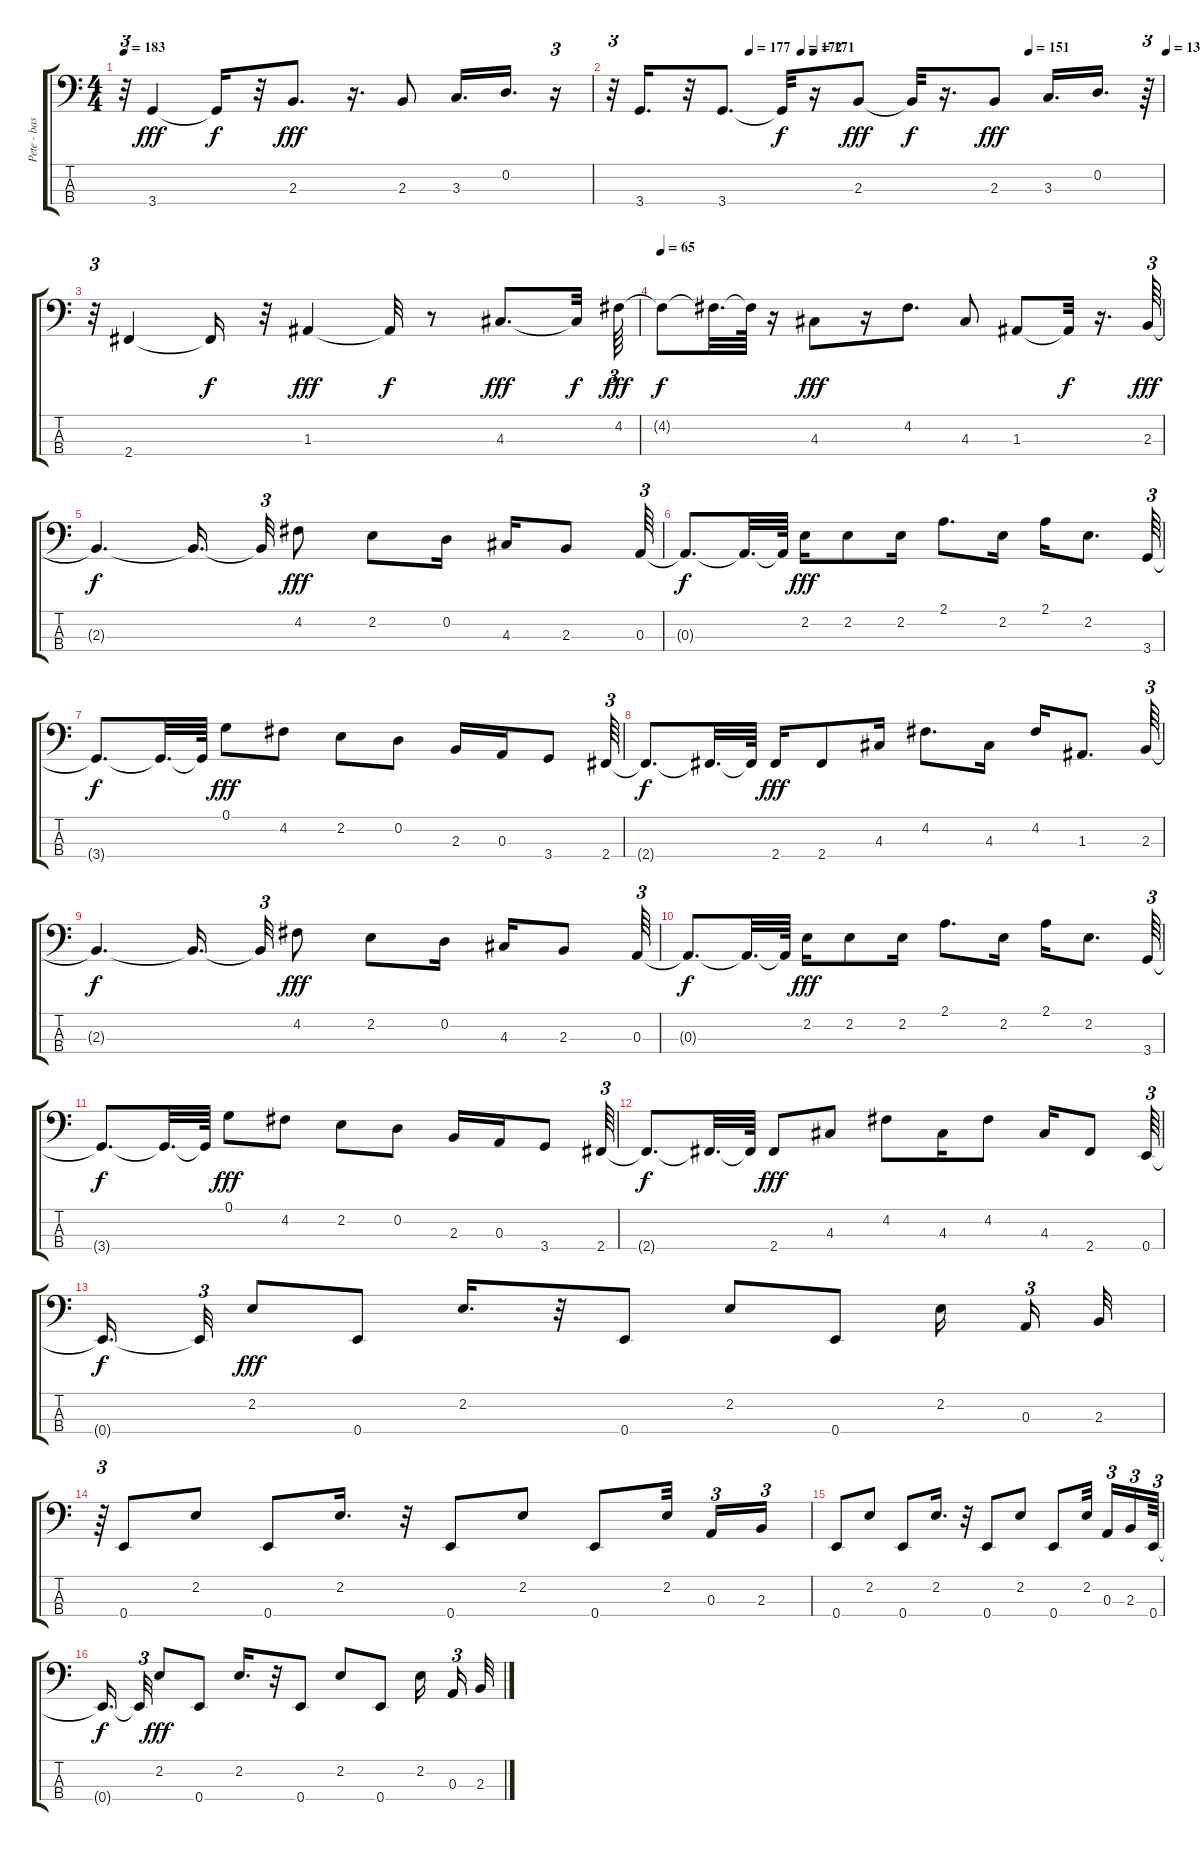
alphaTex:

\track ("Pete - bass guitar" "Pete - bas") {instrument electricbassfinger}
\staff {score tabs}
\tuning (G2 D2 A1 E1) {hide}
\ts (4 4)
\tempo 183
\clef f4
\ks c
r.32{tu (3 2) dy fff} 3.4.4 3.4{t}.16{dy f} r.32 2.3.8{d dy fff} r.16{d} 2.3.8 3.3.16{d} 0.2.16{d} r.16{tu (3 2)} |
\tempo (177 0.25)
\tempo (172 0.34375)
\tempo (171 0.3671875)
\tempo (151 0.7578125)
\tempo (138 1.0078125)
r.32{tu (3 2)} 3.4.16{d} r.32 3.4.8{d} 3.4{t}.32{dy f} r.16 2.3.8{dy fff} 2.3{t}.32{dy f} r.16{d} 2.3.8{dy fff} 3.3.16{d} 0.2.16{d} r.64{tu (3 2)} |
r.32{tu (3 2)} 2.4.4 2.4{t}.16{dy f} r.32 1.3.4{dy fff} 1.3{t}.32{dy f} r.8 4.3.8{d dy fff} 4.3{t}.32{dy f} 4.2.64{tu (3 2) dy fff} |
\tempo 65
4.2{t}.8{dy f} 4.2{t}.32{d} 4.2{t}.64 r.16 4.3.8{dy fff} r.16 4.2.8{d} 4.3.8 1.3.8 1.3{t}.32{dy f} r.16{d} 2.3.64{tu (3 2) dy fff} |
2.3{t}.4{d dy f} 2.3{t}.16{d beam splitsecondary} 2.3{t}.32{tu (3 2)} 4.2.8{dy fff} 2.2.8 0.2.16 4.3.16 2.3.8 0.3.64{tu (3 2)} |
0.3{t}.8{d dy f} 0.3{t}.32{d} 0.3{t}.64 2.2.16{dy fff} 2.2.8 2.2.16 2.1.8{d} 2.2.16 2.1.16 2.2.8{d} 3.4.64{tu (3 2)} |
3.4{t}.8{d dy f} 3.4{t}.32{d} 3.4{t}.64 0.1.8{dy fff} 4.2.8 2.2.8 0.2.8 2.3.16 0.3.16 3.4.8 2.4.64{tu (3 2)} |
2.4{t}.8{d dy f} 2.4{t}.32{d} 2.4{t}.64 2.4.16{dy fff} 2.4.8 4.3.16 4.2.8{d} 4.3.16 4.2.16 1.3.8{d} 2.3.64{tu (3 2)} |
2.3{t}.4{d dy f} 2.3{t}.16{d beam splitsecondary} 2.3{t}.32{tu (3 2)} 4.2.8{dy fff} 2.2.8 0.2.16 4.3.16 2.3.8 0.3.64{tu (3 2)} |
0.3{t}.8{d dy f} 0.3{t}.32{d} 0.3{t}.64 2.2.16{dy fff} 2.2.8 2.2.16 2.1.8{d} 2.2.16 2.1.16 2.2.8{d} 3.4.64{tu (3 2)} |
3.4{t}.8{d dy f} 3.4{t}.32{d} 3.4{t}.64 0.1.8{dy fff} 4.2.8 2.2.8 0.2.8 2.3.16 0.3.16 3.4.8 2.4.64{tu (3 2)} |
2.4{t}.8{d dy f} 2.4{t}.32{d} 2.4{t}.64 2.4.8{dy fff} 4.3.8 4.2.8 4.3.16 4.2.8 4.3.16 2.4.8 0.4.64{tu (3 2)} |
0.4{t}.16{d dy f beam splitsecondary} 0.4{t}.32{tu (3 2)} 2.2.8{dy fff} 0.4.8 2.2.16{d} r.32 0.4.8 2.2.8 0.4.8 2.2.16{beam splitsecondary} 0.3.16{tu (3 2)} 2.3.32 |
r.64{tu (3 2)} 0.4.8 2.2.8 0.4.8 2.2.16{d} r.32 0.4.8 2.2.8 0.4.8 2.2.32{beam splitsecondary} 0.3.16{tu (3 2)} 2.3.16{tu (3 2)} |
0.4.8 2.2.8 0.4.8 2.2.16{d} r.32 0.4.8 2.2.8 0.4.8 2.2.32{beam splitsecondary} 0.3.16{tu (3 2)} 2.3.16{tu (3 2)} 0.4.64{tu (3 2)} |
0.4{t}.16{d dy f beam splitsecondary} 0.4{t}.32{tu (3 2)} 2.2.8{dy fff} 0.4.8 2.2.16{d} r.32 0.4.8 2.2.8 0.4.8 2.2.16{beam splitsecondary} 0.3.16{tu (3 2)} 2.3.32
